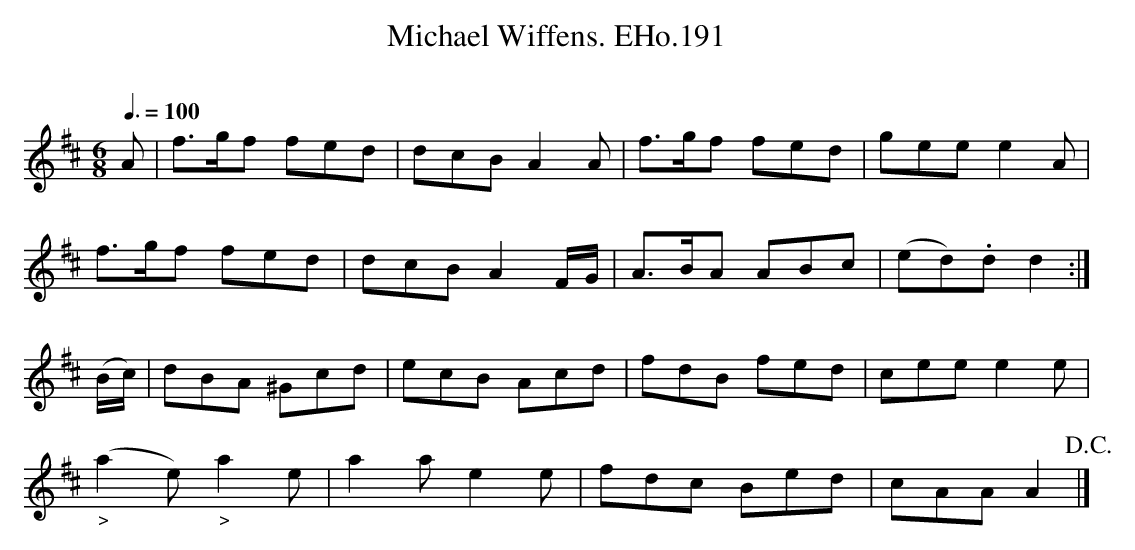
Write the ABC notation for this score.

X:1
T:Michael Wiffens. EHo.191
M:6/8
L:1/8
Q:3/8=100
O:
K:D
A | f>gf fed | dcB A2A | f>gf fed | gee e2A |
f>gf fed | dcB A2F/G/ | A>BA ABc | (ed).d d2 :|
(B/c/) | dBA ^Gcd | ecB Acd | fdB fed | cee e2e |
("_>"a2e) "_>"a2 e | a2a e2e | fdc Bed | cAA A2 !D.C.! |]
